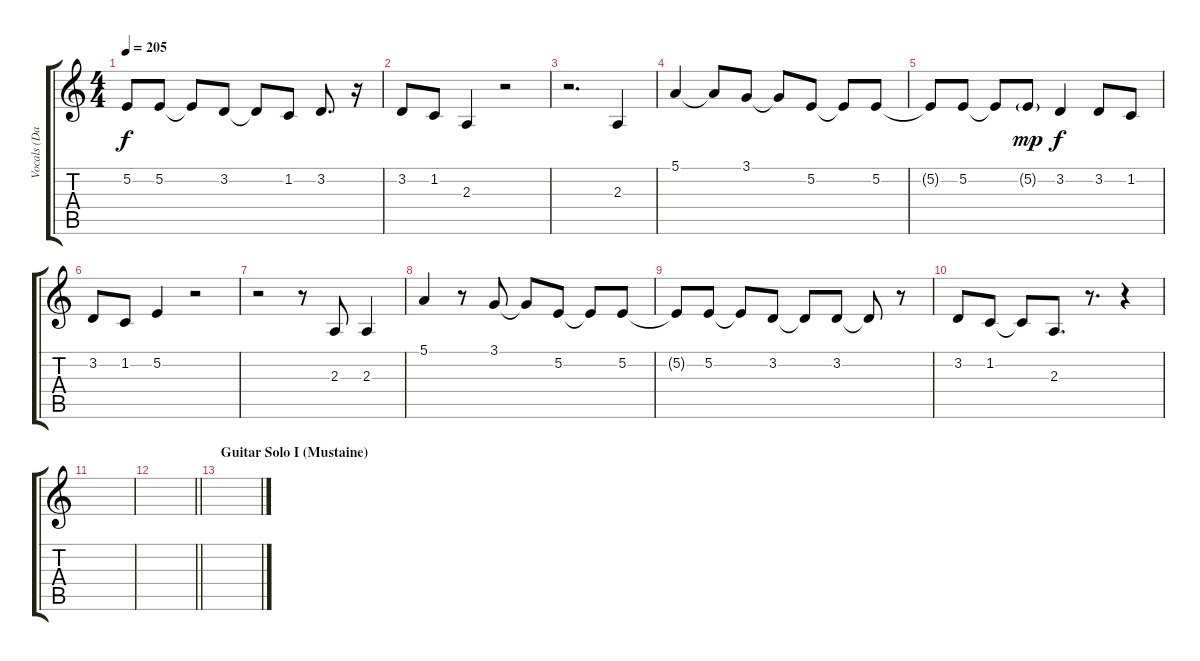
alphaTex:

\track ("Vocals (Dave Mustaine)" "Vocals (Da") {instrument lead2sawtooth}
\staff {score tabs}
\tuning (E4 B3 G3 D3 A2 E2) {hide}
\ts (4 4)
\tempo 205
\clef g2
\ks c
5.2{t}.8{dy f} 5.2.8 5.2{t}.8 3.2.8 3.2{t}.8 1.2.8 3.2.8{d} r.16 |
3.2.8 1.2.8 2.3.4 r.2 |
r.2{d} 2.3.4 |
5.1.4 5.1{t}.8 3.1.8 3.1{t}.8 5.2.8 5.2{t}.8 5.2.8 |
5.2{t}.8 5.2.8 5.2{t}.8 5.2{g}.8{dy mp} 3.2.4{dy f} 3.2.8 1.2.8 |
3.2.8 1.2.8 5.2.4 r.2 |
r.2 r.8 2.3.8 2.3.4 |
5.1.4 r.8 3.1.8 3.1{t}.8 5.2.8 5.2{t}.8 5.2.8 |
5.2{t}.8 5.2.8 5.2{t}.8 3.2.8 3.2{t}.8 3.2.8 3.2{t}.8 r.8 |
3.2.8 1.2.8 1.2{t}.8 2.3.8{d} r.8{d} r.4 |
|
\barLineRight lightlight
|
\section ("" "Guitar Solo I (Mustaine)")
